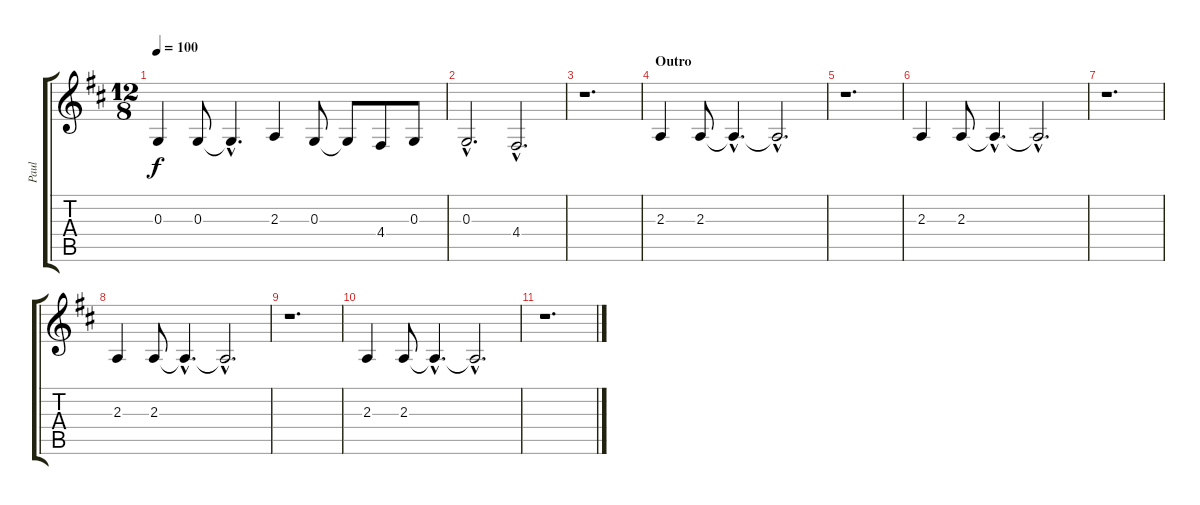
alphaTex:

\track ("Paul" "Paul") {instrument tenorsax}
\staff {score tabs}
\tuning (E4 B3 G3 D3 A2 E2) {hide}
\ts (12 8)
\tempo 100
\clef g2
\ks d
0.3.4{dy f} 0.3.8 0.3{hac t}.4{d} 2.3.4 0.3.8 0.3{t}.8 4.4.8 0.3.8 |
0.3{hac}.2{d} 4.4{hac}.2{d} |
r.1{d} |
\section ("" "Outro")
2.3.4 2.3.8 2.3{hac t}.4{d} 2.3{hac t}.2{d} |
r.1{d} |
2.3.4 2.3.8 2.3{hac t}.4{d} 2.3{hac t}.2{d} |
r.1{d} |
2.3.4 2.3.8 2.3{hac t}.4{d} 2.3{hac t}.2{d} |
r.1{d} |
2.3.4 2.3.8 2.3{hac t}.4{d} 2.3{hac t}.2{d} |
r.1{d}
